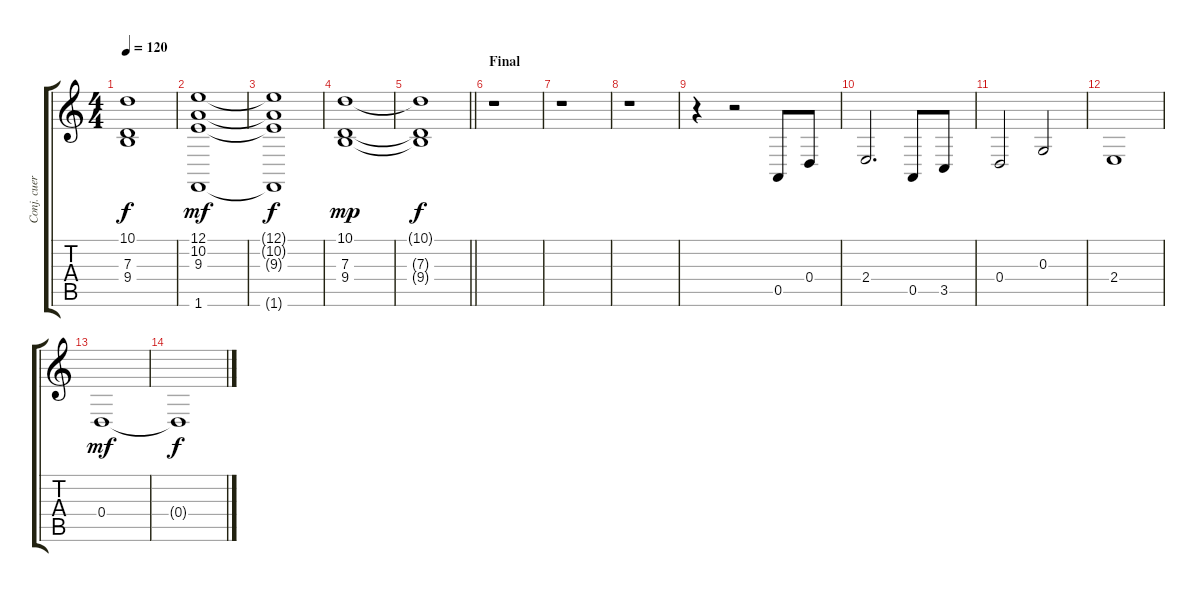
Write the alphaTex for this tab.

\track ("Conj. cuerdas" "Conj. cuer") {instrument stringensemble1}
\staff {score tabs}
\tuning (E4 B3 G3 D3 A2 E2) {hide}
\ts (4 4)
\tempo 120
\clef g2
\ks c
(10.1{t} 7.3{t} 9.4{t}).1{dy f} |
(12.1 10.2 9.3 1.6).1{dy mf} |
(12.1{t} 10.2{t} 9.3{t} 1.6{t}).1{dy f} |
(10.1 7.3 9.4).1{dy mp} |
\barLineRight lightlight
(10.1{t} 7.3{t} 9.4{t}).1{dy f} |
\section ("" "Final")
r.1 |
r.1 |
r.1 |
r.4 r.2 0.5.8{instrument stringensemble1} 0.4.8 |
2.4.2{d} 0.5.8 3.5.8 |
0.4.2 0.3.2 |
2.4.1 |
0.4.1{dy mf volume 0} |
0.4{t}.1{dy f}
